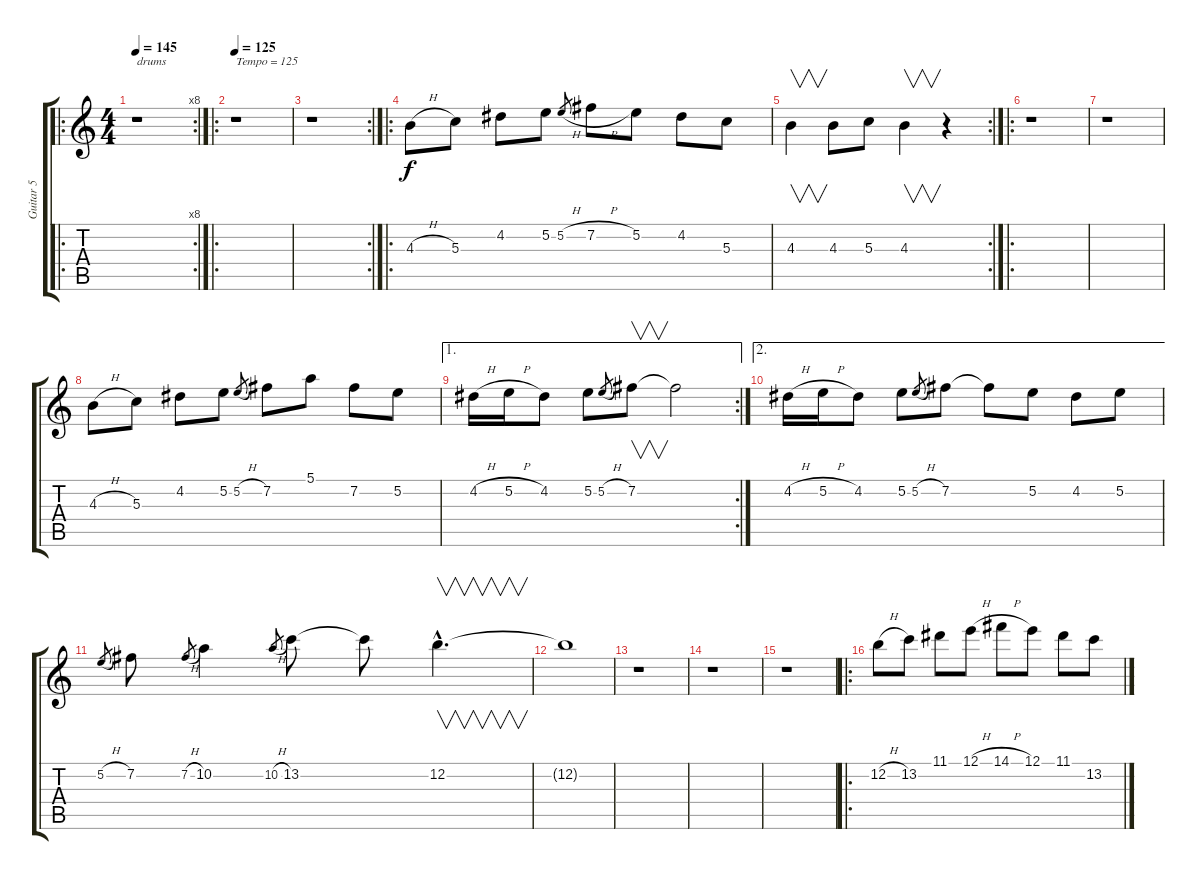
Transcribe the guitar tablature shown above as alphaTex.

\track ("Guitar 5" "Guitar 5") {instrument electricguitarclean}
\staff {score tabs}
\tuning (E4 B3 G3 D3 A2 E2) {hide}
\ro
\rc 8
\ts (4 4)
\tempo 145
\clef g2
\ks c
r.1{txt "drums" dy f} |
\ro
\tempo 125
r.1{txt "Tempo = 125"} |
\rc 2
r.1 |
\ro
4.3{h}.8 5.3.8 4.2.8 5.2.8 5.2{h}.8{gr} 7.2{h}.8 5.2.8 4.2.8 5.3.8 |
\rc 2
4.3.4{v} 4.3.8 5.3.8 4.3.4{v} r.4 |
\ro
r.1 |
r.1 |
4.3{h}.8 5.3.8 4.2.8 5.2.8 5.2{h}.8{gr} 7.2.8 5.1.8 7.2.8 5.2.8 |
\ae 1
\rc 2
4.2{h}.16 5.2{h}.16 4.2.8 5.2.8 5.2{h}.8{gr} 7.2.8{v} 7.2{t}.2 |
\ae 2
4.2{h}.16 5.2{h}.16 4.2.8 5.2.8 5.2{h}.8{gr} 7.2.8 7.2{t}.8 5.2.8 4.2.8 5.2.8 |
5.2{h}.8{gr} 7.2.8 7.2{h}.8{gr} 10.2.4 10.2{h}.8{gr} 13.2.8 13.2{t}.8 12.2{hac}.4{v d} |
12.2{t}.1 |
r.1 |
r.1 |
r.1 |
\ro
12.2{h}.8 13.2.8 11.1.8 12.1{h}.8 14.1{h}.8 12.1.8 11.1.8 13.2.8
